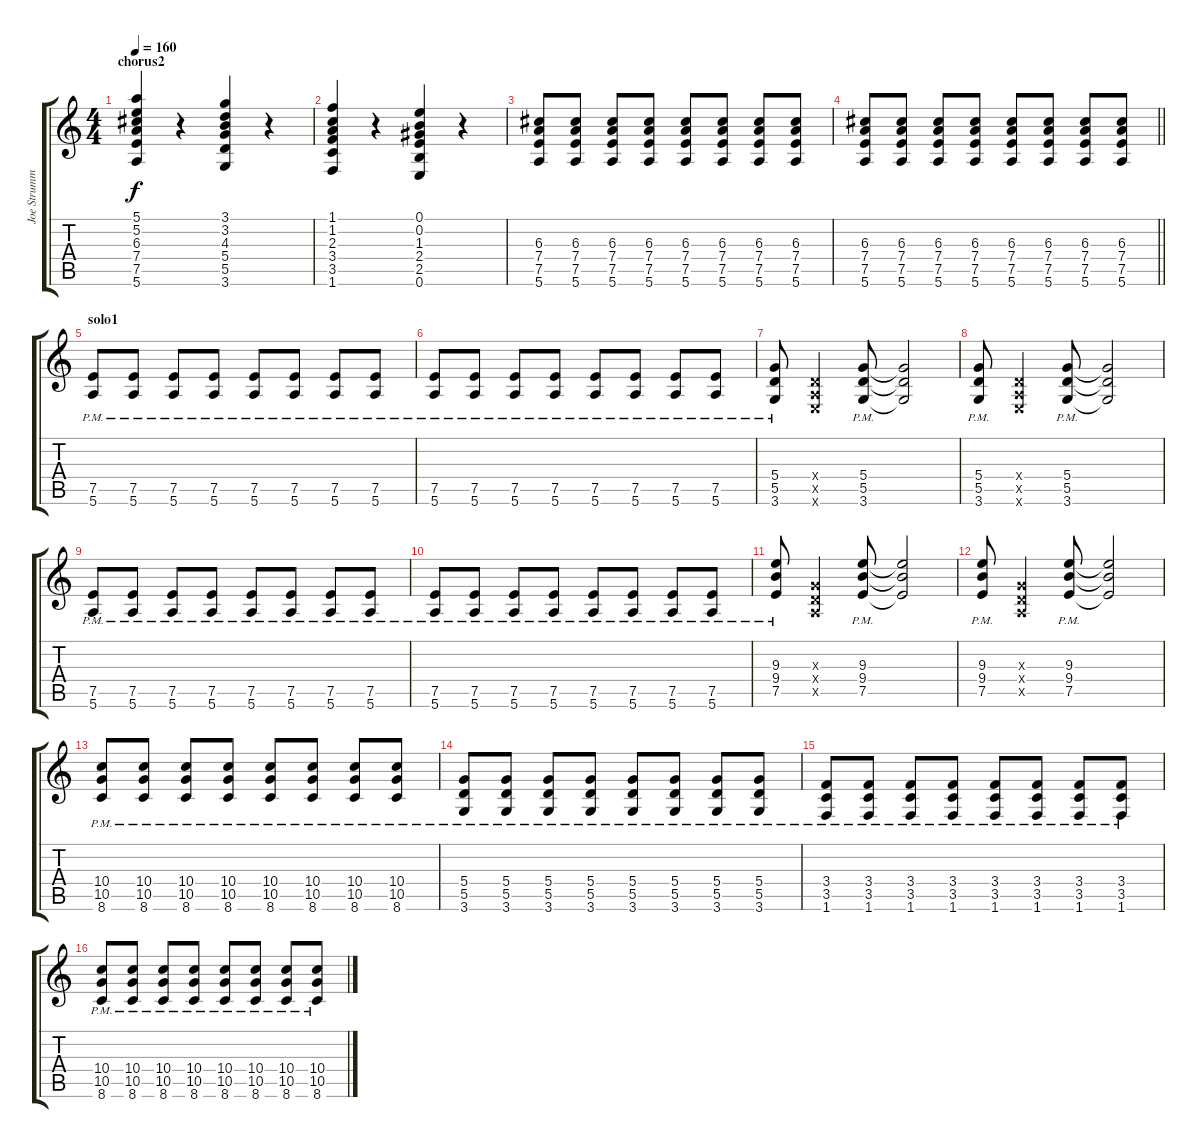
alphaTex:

\track ("Joe Strummer" "Joe Strumm") {instrument distortionguitar}
\staff {score tabs}
\tuning (E4 B3 G3 D3 A2 E2) {hide}
\ts (4 4)
\section ("" "chorus2")
\tempo 160
\clef g2
\ks c
(5.1 5.2 6.3 7.4 7.5 5.6).4{dy f} r.4 (3.1 3.2 4.3 5.4 5.5 3.6).4 r.4 |
(1.1 1.2 2.3 3.4 3.5 1.6).4 r.4 (0.1 0.2 1.3 2.4 2.5 0.6).4 r.4 |
(6.3 7.4 7.5 5.6).8 (6.3 7.4 7.5 5.6).8 (6.3 7.4 7.5 5.6).8 (6.3 7.4 7.5 5.6).8 (6.3 7.4 7.5 5.6).8 (6.3 7.4 7.5 5.6).8 (6.3 7.4 7.5 5.6).8 (6.3 7.4 7.5 5.6).8 |
\barLineRight lightlight
(6.3 7.4 7.5 5.6).8 (6.3 7.4 7.5 5.6).8 (6.3 7.4 7.5 5.6).8 (6.3 7.4 7.5 5.6).8 (6.3 7.4 7.5 5.6).8 (6.3 7.4 7.5 5.6).8 (6.3 7.4 7.5 5.6).8 (6.3 7.4 7.5 5.6).8 |
\section ("" "solo1")
(7.5{pm} 5.6{pm}).8 (7.5{pm} 5.6{pm}).8 (7.5{pm} 5.6{pm}).8 (7.5{pm} 5.6{pm}).8 (7.5{pm} 5.6{pm}).8 (7.5{pm} 5.6{pm}).8 (7.5{pm} 5.6{pm}).8 (7.5{pm} 5.6{pm}).8 |
(7.5{pm} 5.6{pm}).8 (7.5{pm} 5.6{pm}).8 (7.5{pm} 5.6{pm}).8 (7.5{pm} 5.6{pm}).8 (7.5{pm} 5.6{pm}).8 (7.5{pm} 5.6{pm}).8 (7.5{pm} 5.6{pm}).8 (7.5{pm} 5.6{pm}).8 |
(5.4{pm} 5.5{pm} 3.6{pm}).8 (0.4{x} 0.5{x} 0.6{x}).4 (5.4{pm} 5.5{pm} 3.6{pm}).8 (5.4{t} 5.5{t} 3.6{t}).2 |
(5.4{pm} 5.5{pm} 3.6{pm}).8 (0.4{x} 0.5{x} 0.6{x}).4 (5.4{pm} 5.5{pm} 3.6{pm}).8 (5.4{t} 5.5{t} 3.6{t}).2 |
(7.5{pm} 5.6{pm}).8 (7.5{pm} 5.6{pm}).8 (7.5{pm} 5.6{pm}).8 (7.5{pm} 5.6{pm}).8 (7.5{pm} 5.6{pm}).8 (7.5{pm} 5.6{pm}).8 (7.5{pm} 5.6{pm}).8 (7.5{pm} 5.6{pm}).8 |
(7.5{pm} 5.6{pm}).8 (7.5{pm} 5.6{pm}).8 (7.5{pm} 5.6{pm}).8 (7.5{pm} 5.6{pm}).8 (7.5{pm} 5.6{pm}).8 (7.5{pm} 5.6{pm}).8 (7.5{pm} 5.6{pm}).8 (7.5{pm} 5.6{pm}).8 |
(9.3{pm} 9.4{pm} 7.5{pm}).8 (0.3{x} 0.4{x} 0.5{x}).4 (9.3{pm} 9.4{pm} 7.5{pm}).8 (9.3{t} 9.4{t} 7.5{t}).2 |
(9.3{pm} 9.4{pm} 7.5{pm}).8 (0.3{x} 0.4{x} 0.5{x}).4 (9.3{pm} 9.4{pm} 7.5{pm}).8 (9.3{t} 9.4{t} 7.5{t}).2 |
(10.4{pm} 10.5{pm} 8.6{pm}).8 (10.4{pm} 10.5{pm} 8.6{pm}).8 (10.4{pm} 10.5{pm} 8.6{pm}).8 (10.4{pm} 10.5{pm} 8.6{pm}).8 (10.4{pm} 10.5{pm} 8.6{pm}).8 (10.4{pm} 10.5{pm} 8.6{pm}).8 (10.4{pm} 10.5{pm} 8.6{pm}).8 (10.4{pm} 10.5{pm} 8.6{pm}).8 |
(5.4{pm} 5.5{pm} 3.6{pm}).8 (5.4{pm} 5.5{pm} 3.6{pm}).8 (5.4{pm} 5.5{pm} 3.6{pm}).8 (5.4{pm} 5.5{pm} 3.6{pm}).8 (5.4{pm} 5.5{pm} 3.6{pm}).8 (5.4{pm} 5.5{pm} 3.6{pm}).8 (5.4{pm} 5.5{pm} 3.6{pm}).8 (5.4{pm} 5.5{pm} 3.6{pm}).8 |
(3.4{pm} 3.5{pm} 1.6{pm}).8 (3.4{pm} 3.5{pm} 1.6{pm}).8 (3.4{pm} 3.5{pm} 1.6{pm}).8 (3.4{pm} 3.5{pm} 1.6{pm}).8 (3.4{pm} 3.5{pm} 1.6{pm}).8 (3.4{pm} 3.5{pm} 1.6{pm}).8 (3.4{pm} 3.5{pm} 1.6{pm}).8 (3.4{pm} 3.5{pm} 1.6{pm}).8 |
(10.4{pm} 10.5{pm} 8.6{pm}).8 (10.4{pm} 10.5{pm} 8.6{pm}).8 (10.4{pm} 10.5{pm} 8.6{pm}).8 (10.4{pm} 10.5{pm} 8.6{pm}).8 (10.4{pm} 10.5{pm} 8.6{pm}).8 (10.4{pm} 10.5{pm} 8.6{pm}).8 (10.4{pm} 10.5{pm} 8.6{pm}).8 (10.4{pm} 10.5{pm} 8.6{pm}).8
